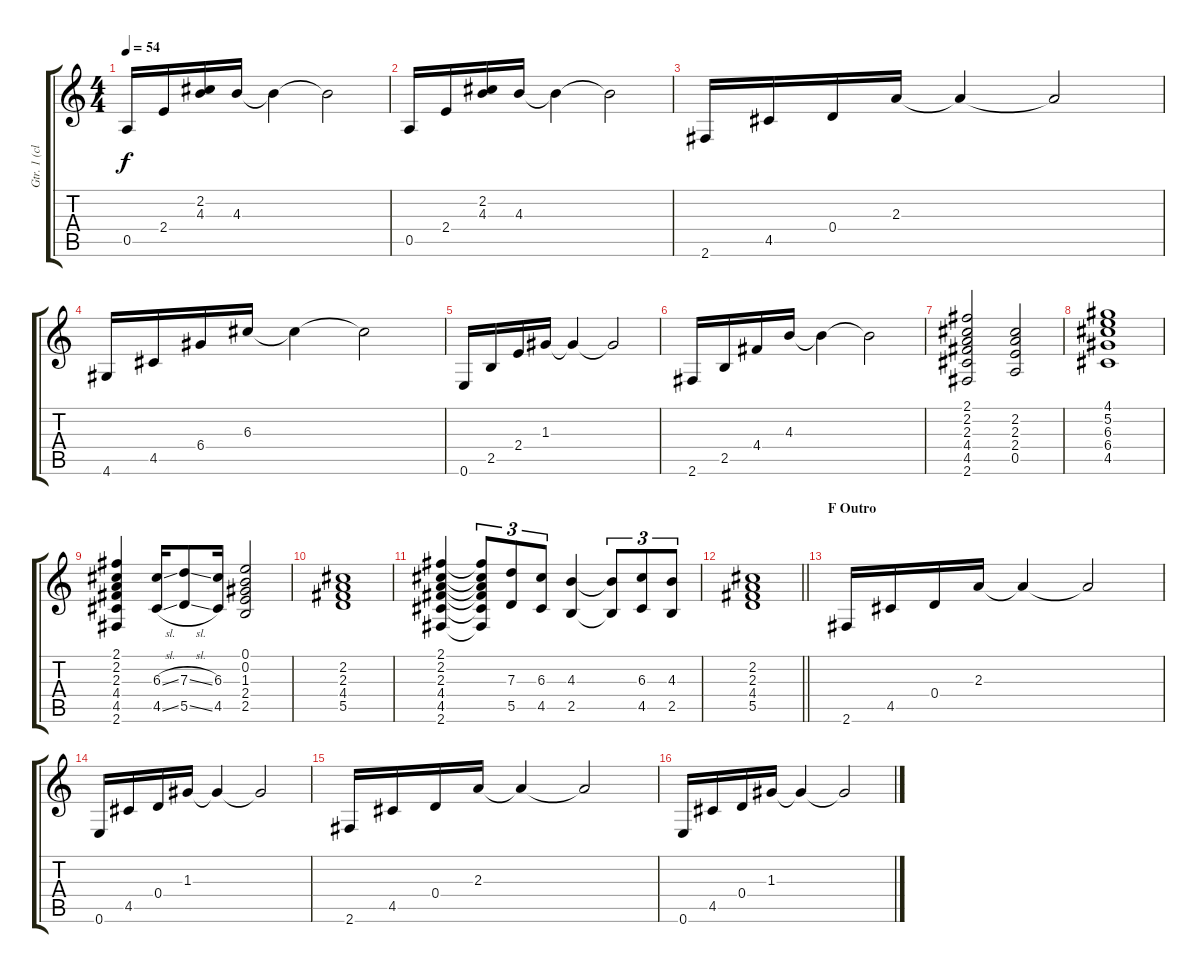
\track ("Gtr. 1 (clean)" "Gtr. 1 (cl") {instrument acousticguitarsteel}
\staff {score tabs}
\tuning (E4 B3 G3 D3 A2 E2) {hide}
\ts (4 4)
\tempo 54
\clef g2
\ks c
0.5.16{dy f} 2.4.16 (2.2 4.3).16 4.3.16 4.3{t}.4 4.3{t}.2 |
0.5.16 2.4.16 (2.2 4.3).16 4.3.16 4.3{t}.4 4.3{t}.2 |
2.6.16 4.5.16 0.4.16 2.3.16 2.3{t}.4 2.3{t}.2 |
4.6.16 4.5.16 6.4.16 6.3.16 6.3{t}.4 6.3{t}.2 |
0.6.16 2.5.16 2.4.16 1.3.16 1.3{t}.4 1.3{t}.2 |
2.6.16 2.5.16 4.4.16 4.3.16 4.3{t}.4 4.3{t}.2 |
(2.1 2.2 2.3 4.4 4.5 2.6).2 (2.2 2.3 2.4 0.5).2 |
(4.1 5.2 6.3 6.4 4.5).1 |
(2.1 2.2 2.3 4.4 4.5 2.6).4 (6.3{sl} 4.5{sl}).16 (7.3{sl} 5.5{sl}).8 (6.3 4.5).16 (0.1 0.2 1.3 2.4 2.5).2 |
(2.2 2.3 4.4 5.5).1 |
(2.1 2.2 2.3 4.4 4.5 2.6).4 (2.1{t} 2.2{t} 2.3{t} 4.4{t} 4.5{t} 2.6{t}).8{tu (3 2)} (7.3 5.5).8{tu (3 2)} (6.3 4.5).8{tu (3 2)} (4.3 2.5).4 (4.3{t} 2.5{t}).8{tu (3 2)} (6.3 4.5).8{tu (3 2)} (4.3 2.5).8{tu (3 2)} |
\barLineRight lightlight
(2.2 2.3 4.4 5.5).1 |
\section ("" "F Outro")
2.6.16 4.5.16 0.4.16 2.3.16 2.3{t}.4 2.3{t}.2 |
0.6.16 4.5.16 0.4.16 1.3.16 1.3{t}.4 1.3{t}.2 |
2.6.16 4.5.16 0.4.16 2.3.16 2.3{t}.4 2.3{t}.2 |
0.6.16 4.5.16 0.4.16 1.3.16 1.3{t}.4 1.3{t}.2
